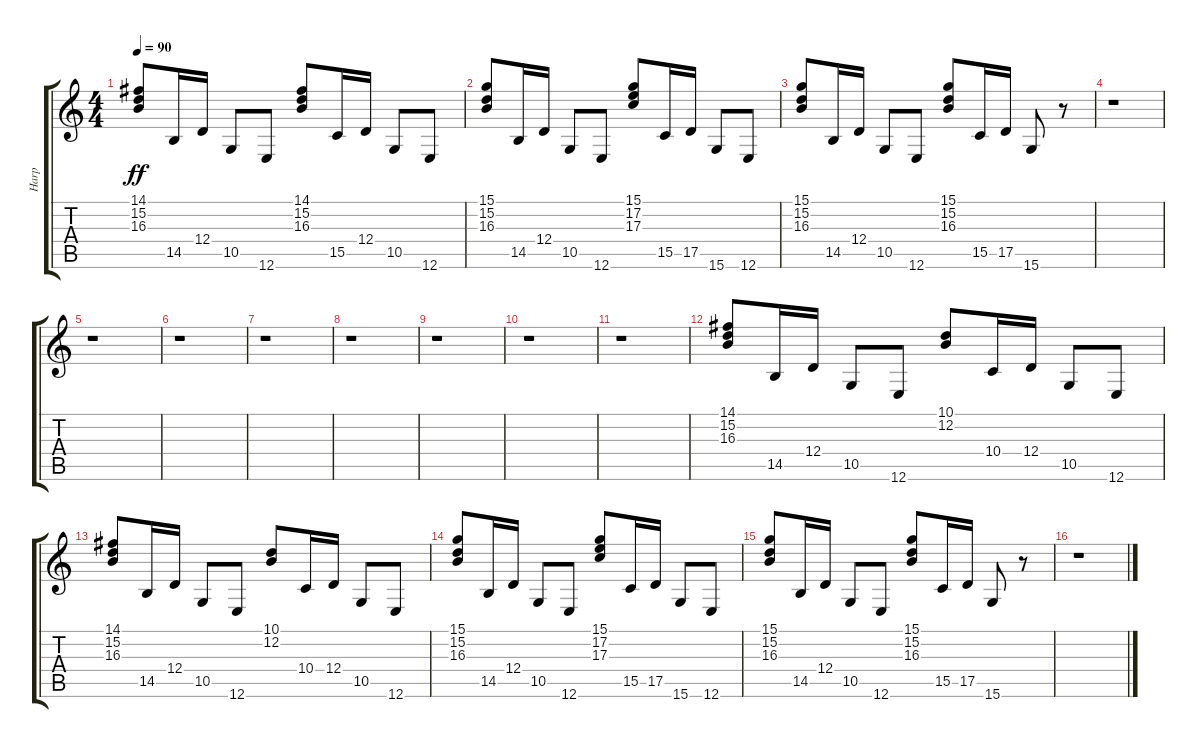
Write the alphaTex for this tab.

\track ("Harp" "Harp") {instrument orchestralharp}
\staff {score tabs}
\tuning (E4 B3 G3 D3 A2 E2) {hide}
\ts (4 4)
\tempo 90
\clef g2
\ks c
(14.1 15.2 16.3).8{dy ff} 14.5.16 12.4.16 10.5.8 12.6.8 (14.1 15.2 16.3).8 15.5.16 12.4.16 10.5.8 12.6.8 |
(15.1 15.2 16.3).8 14.5.16 12.4.16 10.5.8 12.6.8 (15.1 17.2 17.3).8 15.5.16 17.5.16 15.6.8 12.6.8 |
(15.1 15.2 16.3).8 14.5.16 12.4.16 10.5.8 12.6.8 (15.1 15.2 16.3).8 15.5.16 17.5.16 15.6.8 r.8 |
r.1 |
r.1 |
r.1 |
r.1 |
r.1 |
r.1 |
r.1 |
r.1 |
(14.1 15.2 16.3).8 14.5.16 12.4.16 10.5.8 12.6.8 (10.1 12.2).8 10.4.16 12.4.16 10.5.8 12.6.8 |
(14.1 15.2 16.3).8 14.5.16 12.4.16 10.5.8 12.6.8 (10.1 12.2).8 10.4.16 12.4.16 10.5.8 12.6.8 |
(15.1 15.2 16.3).8 14.5.16 12.4.16 10.5.8 12.6.8 (15.1 17.2 17.3).8 15.5.16 17.5.16 15.6.8 12.6.8 |
(15.1 15.2 16.3).8 14.5.16 12.4.16 10.5.8 12.6.8 (15.1 15.2 16.3).8 15.5.16 17.5.16 15.6.8 r.8 |
r.1
